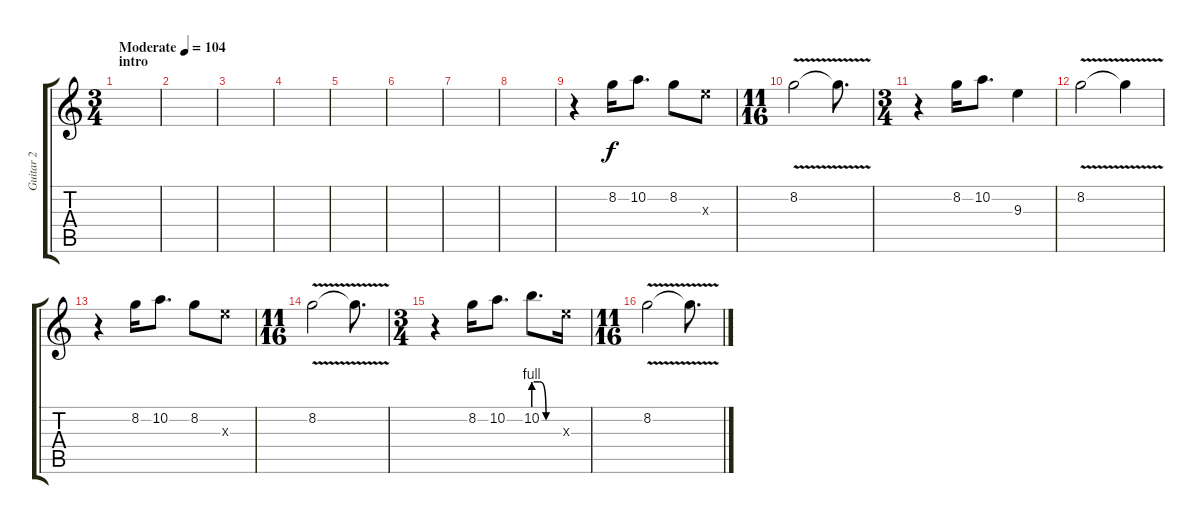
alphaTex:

\track ("Guitar 2" "Guitar 2") {instrument acousticguitarsteel}
\staff {score tabs}
\tuning (E4 B3 G3 D3 A2 E2) {hide}
\ts (3 4)
\section ("" "intro")
\tempo (104 "Moderate")
\clef g2
\ks c
|
|
|
|
|
|
|
|
r.4{instrument electricguitarclean} 8.2.16 10.2.8{d} 8.2.8 9.3{x}.8 |
\ts (11 16)
8.2{v}.2 8.2{t}.8{d} |
\ts (3 4)
r.4 8.2.16 10.2.8{d} 9.3.4 |
8.2{v}.2 8.2{t}.4 |
r.4 8.2.16 10.2.8{d} 8.2.8 9.3{x}.8 |
\ts (11 16)
8.2{v}.2 8.2{t}.8{d} |
\ts (3 4)
r.4 8.2.16 10.2.8{d} 10.2{be (custom 0 4 15 4 30 0 60 0)}.8{d} 9.3{x}.16 |
\ts (11 16)
8.2{v}.2 8.2{t}.8{d}
